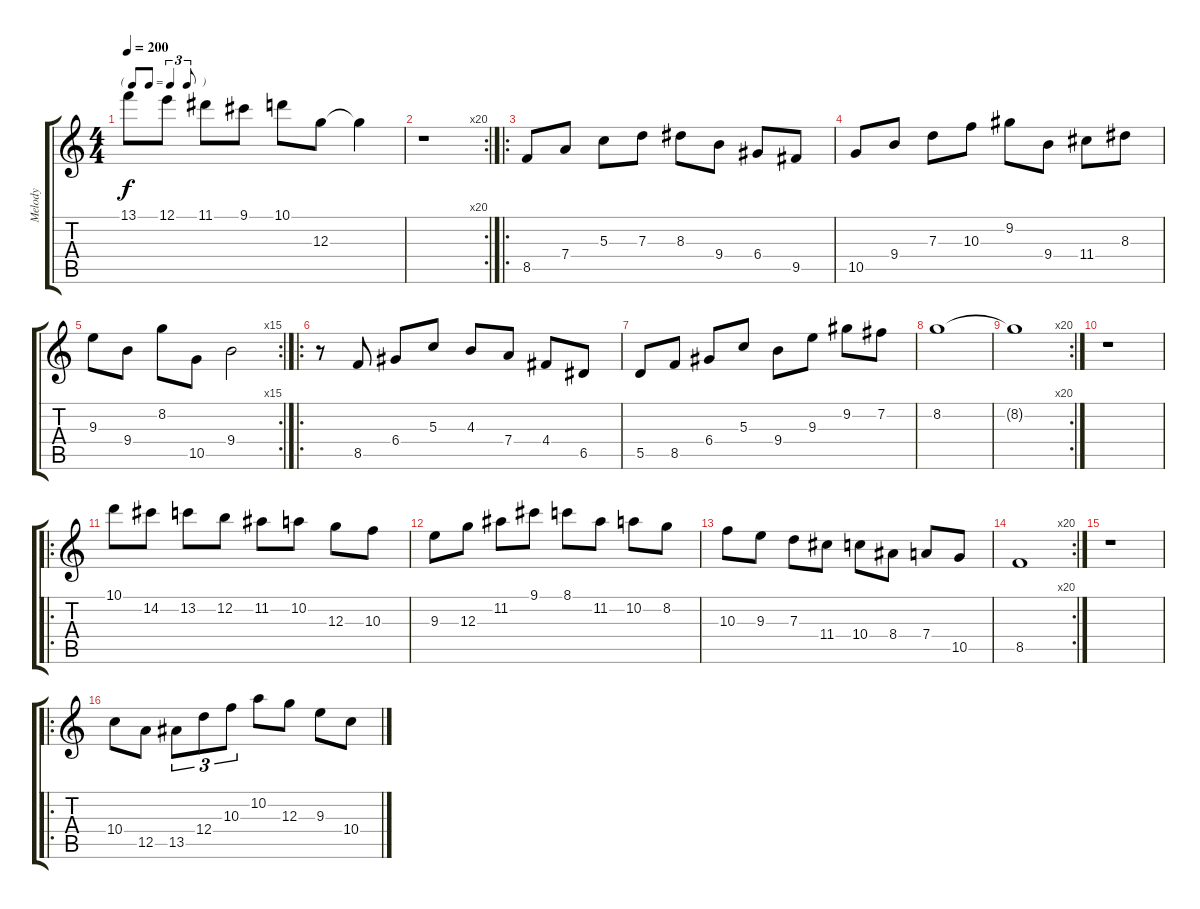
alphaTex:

\track ("Melody" "Melody") {instrument acousticguitarnylon}
\staff {score tabs}
\tuning (E4 B3 G3 D3 A2 E2) {hide}
\ts (4 4)
\tf triplet8th
\tempo 200
\clef g2
\ks c
13.1.8{dy f} 12.1.8 11.1.8 9.1.8 10.1.8 12.3.8 12.3{t}.4 |
\rc 20
r.1 |
\ro
8.5.8 7.4.8 5.3.8 7.3.8 8.3.8 9.4.8 6.4.8 9.5.8 |
10.5.8 9.4.8 7.3.8 10.3.8 9.2.8 9.4.8 11.4.8 8.3.8 |
\rc 15
9.3.8 9.4.8 8.2.8 10.5.8 9.4.2 |
\ro
r.8 8.5.8 6.4.8 5.3.8 4.3.8 7.4.8 4.4.8 6.5.8 |
5.5.8 8.5.8 6.4.8 5.3.8 9.4.8 9.3.8 9.2.8 7.2.8 |
8.2.1 |
\rc 20
8.2{t}.1 |
r.1 |
\ro
10.1.8 14.2.8 13.2.8 12.2.8 11.2.8 10.2.8 12.3.8 10.3.8 |
9.3.8 12.3.8 11.2.8 9.1.8 8.1.8 11.2.8 10.2.8 8.2.8 |
10.3.8 9.3.8 7.3.8 11.4.8 10.4.8 8.4.8 7.4.8 10.5.8 |
\rc 20
8.5.1 |
r.1 |
\ro
10.4.8 12.5.8 13.5.8{tu (3 2)} 12.4.8{tu (3 2)} 10.3.8{tu (3 2)} 10.2.8 12.3.8 9.3.8 10.4.8
